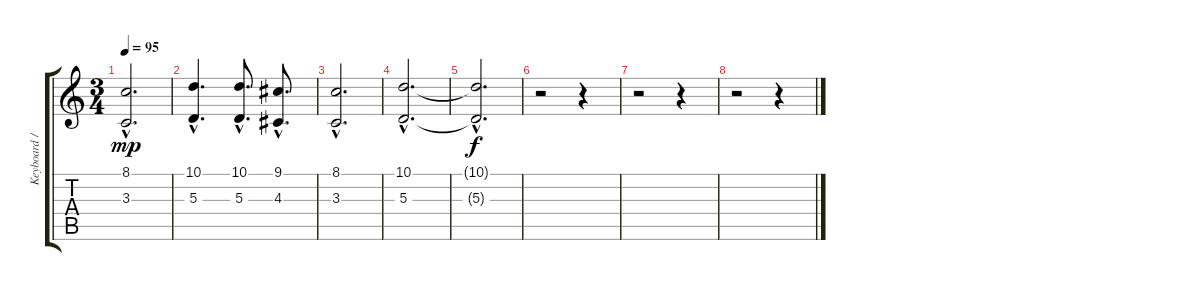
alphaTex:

\track ("Keyboard / Flute" "Keyboard /") {instrument pad8sweep}
\staff {score tabs}
\tuning (E4 D4 A3 D3 A2 D2) {hide}
\ts (3 4)
\tempo 95
\clef g2
\ks c
(8.1{hac} 3.3{hac}).2{d dy mp} |
(10.1{hac} 5.3{hac}).4{d} (10.1{hac} 5.3{hac}).8{d} (9.1{hac} 4.3{hac}).8{d} |
(8.1{hac} 3.3{hac}).2{d} |
(10.1{hac} 5.3{hac}).2{d} |
(10.1{hac t} 5.3{hac t}).2{d dy f} |
r.2 r.4 |
r.2 r.4 |
r.2 r.4
